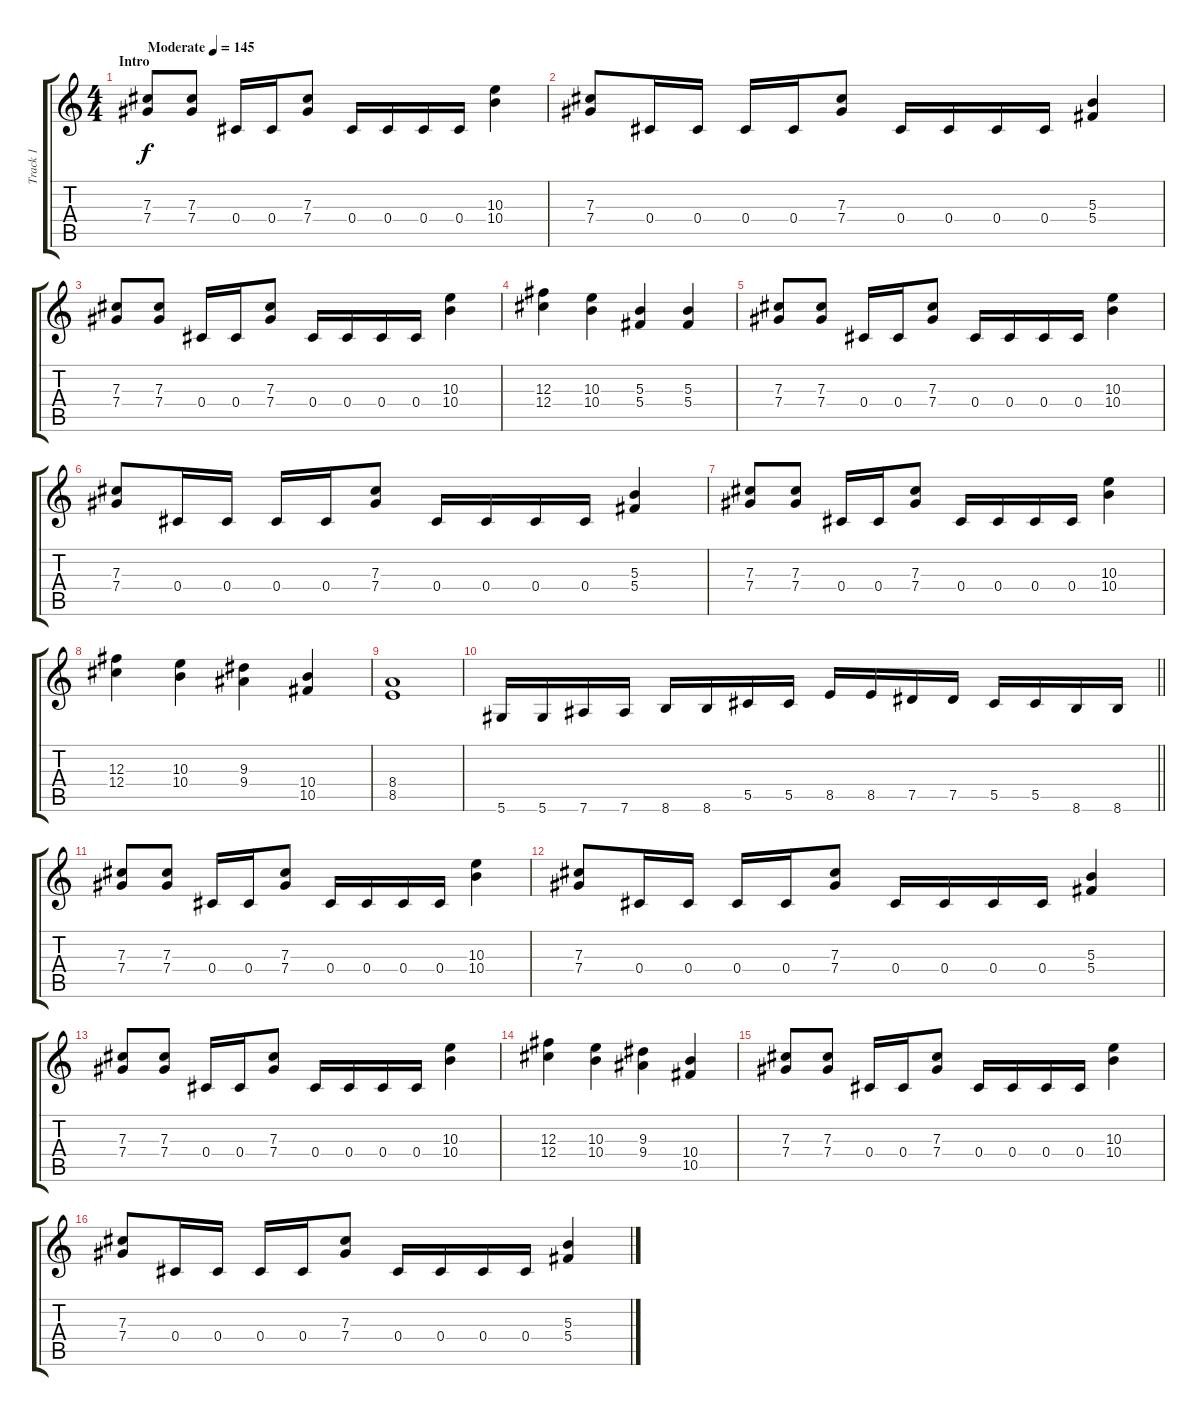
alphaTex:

\track ("Track 1" "Track 1") {instrument distortionguitar}
\staff {score tabs}
\tuning (Eb4 Bb3 Gb3 Db3 Ab2 Eb2) {hide}
\ts (4 4)
\section ("" "Intro")
\tempo (145 "Moderate")
\clef g2
\ks c
(7.3 7.4).8{dy f instrument distortionguitar} (7.3 7.4).8 0.4.16 0.4.16 (7.3 7.4).8 0.4.16 0.4.16 0.4.16 0.4.16 (10.3 10.4).4 |
(7.3 7.4).8 0.4.16 0.4.16 0.4.16 0.4.16 (7.3 7.4).8 0.4.16 0.4.16 0.4.16 0.4.16 (5.3 5.4).4 |
(7.3 7.4).8 (7.3 7.4).8 0.4.16 0.4.16 (7.3 7.4).8 0.4.16 0.4.16 0.4.16 0.4.16 (10.3 10.4).4 |
(12.3 12.4).4 (10.3 10.4).4 (5.3 5.4).4 (5.3 5.4).4 |
(7.3 7.4).8 (7.3 7.4).8 0.4.16 0.4.16 (7.3 7.4).8 0.4.16 0.4.16 0.4.16 0.4.16 (10.3 10.4).4 |
(7.3 7.4).8 0.4.16 0.4.16 0.4.16 0.4.16 (7.3 7.4).8 0.4.16 0.4.16 0.4.16 0.4.16 (5.3 5.4).4 |
(7.3 7.4).8 (7.3 7.4).8 0.4.16 0.4.16 (7.3 7.4).8 0.4.16 0.4.16 0.4.16 0.4.16 (10.3 10.4).4 |
(12.3 12.4).4 (10.3 10.4).4 (9.3 9.4).4 (10.4 10.5).4 |
(8.4 8.5).1 |
\barLineRight lightlight
5.6.16 5.6.16 7.6.16 7.6.16 8.6.16 8.6.16 5.5.16 5.5.16 8.5.16 8.5.16 7.5.16 7.5.16 5.5.16 5.5.16 8.6.16 8.6.16 |
\section ("" "")
(7.3 7.4).8 (7.3 7.4).8 0.4.16 0.4.16 (7.3 7.4).8 0.4.16 0.4.16 0.4.16 0.4.16 (10.3 10.4).4 |
(7.3 7.4).8 0.4.16 0.4.16 0.4.16 0.4.16 (7.3 7.4).8 0.4.16 0.4.16 0.4.16 0.4.16 (5.3 5.4).4 |
(7.3 7.4).8 (7.3 7.4).8 0.4.16 0.4.16 (7.3 7.4).8 0.4.16 0.4.16 0.4.16 0.4.16 (10.3 10.4).4 |
(12.3 12.4).4 (10.3 10.4).4 (9.3 9.4).4 (10.4 10.5).4 |
(7.3 7.4).8 (7.3 7.4).8 0.4.16 0.4.16 (7.3 7.4).8 0.4.16 0.4.16 0.4.16 0.4.16 (10.3 10.4).4 |
(7.3 7.4).8 0.4.16 0.4.16 0.4.16 0.4.16 (7.3 7.4).8 0.4.16 0.4.16 0.4.16 0.4.16 (5.3 5.4).4
